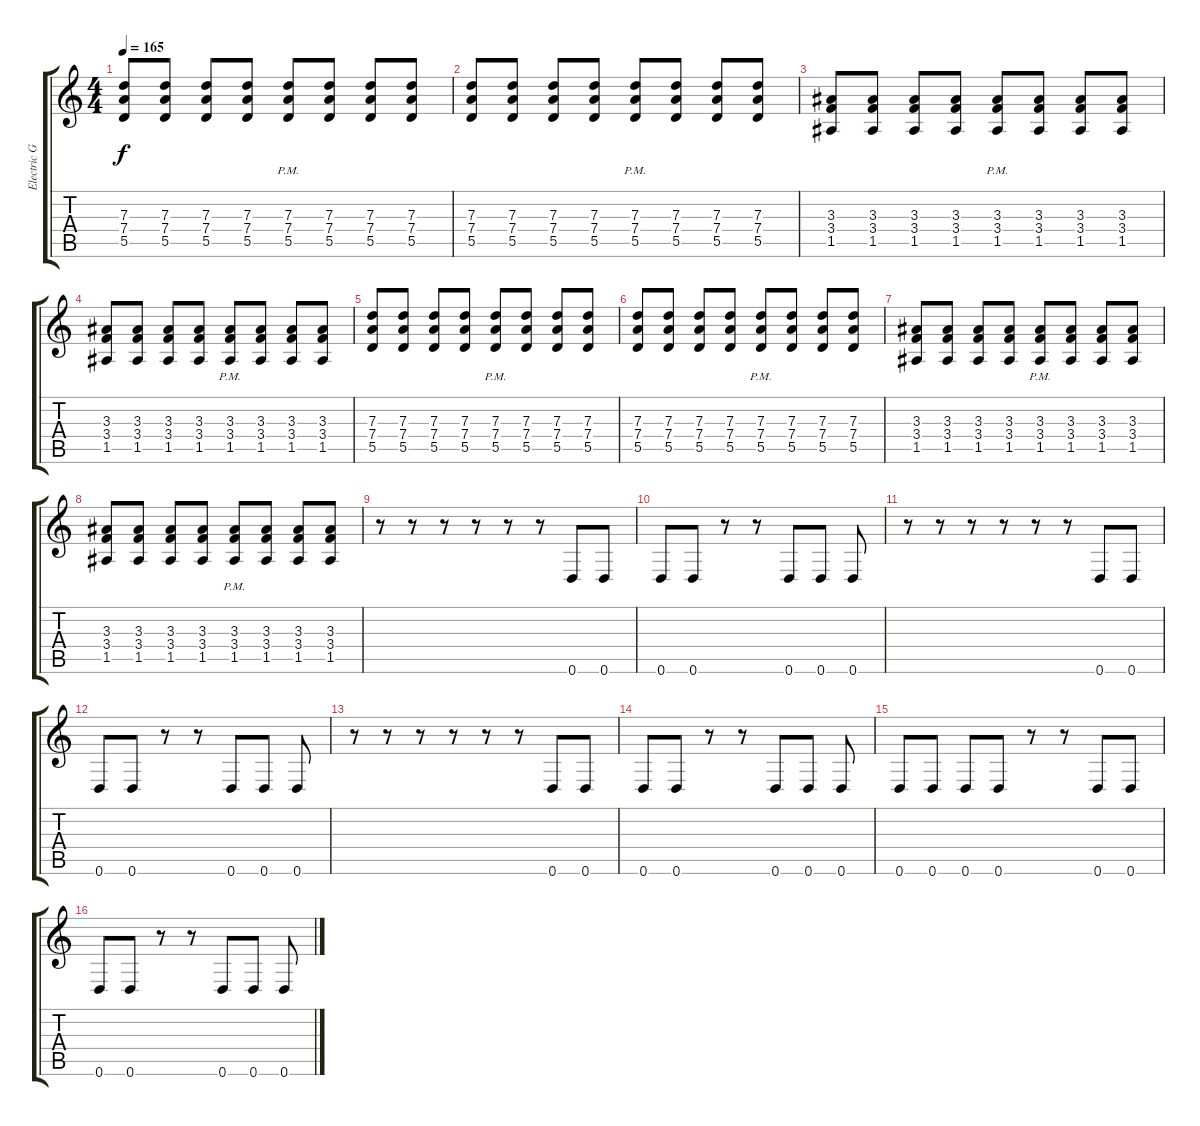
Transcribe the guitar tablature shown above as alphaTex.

\track ("Electric Guitar" "Electric G") {instrument distortionguitar}
\staff {score tabs}
\tuning (E4 B3 G3 D3 A2 D2) {hide}
\ts (4 4)
\tempo 165
\clef g2
\ks c
(7.3 7.4 5.5).8{dy f} (7.3 7.4 5.5).8 (7.3 7.4 5.5).8 (7.3 7.4 5.5).8 (7.3{pm} 7.4{pm} 5.5{pm}).8 (7.3 7.4 5.5).8 (7.3 7.4 5.5).8 (7.3 7.4 5.5).8 |
(7.3 7.4 5.5).8 (7.3 7.4 5.5).8 (7.3 7.4 5.5).8 (7.3 7.4 5.5).8 (7.3{pm} 7.4{pm} 5.5{pm}).8 (7.3 7.4 5.5).8 (7.3 7.4 5.5).8 (7.3 7.4 5.5).8 |
(3.3 3.4 1.5).8 (3.3 3.4 1.5).8 (3.3 3.4 1.5).8 (3.3 3.4 1.5).8 (3.3{pm} 3.4 1.5).8 (3.3 3.4 1.5).8 (3.3 3.4 1.5).8 (3.3 3.4 1.5).8 |
(3.3 3.4 1.5).8 (3.3 3.4 1.5).8 (3.3 3.4 1.5).8 (3.3 3.4 1.5).8 (3.3{pm} 3.4 1.5).8 (3.3 3.4 1.5).8 (3.3 3.4 1.5).8 (3.3 3.4 1.5).8 |
(7.3 7.4 5.5).8 (7.3 7.4 5.5).8 (7.3 7.4 5.5).8 (7.3 7.4 5.5).8 (7.3{pm} 7.4{pm} 5.5{pm}).8 (7.3 7.4 5.5).8 (7.3 7.4 5.5).8 (7.3 7.4 5.5).8 |
(7.3 7.4 5.5).8 (7.3 7.4 5.5).8 (7.3 7.4 5.5).8 (7.3 7.4 5.5).8 (7.3{pm} 7.4{pm} 5.5{pm}).8 (7.3 7.4 5.5).8 (7.3 7.4 5.5).8 (7.3 7.4 5.5).8 |
(3.3 3.4 1.5).8 (3.3 3.4 1.5).8 (3.3 3.4 1.5).8 (3.3 3.4 1.5).8 (3.3{pm} 3.4 1.5).8 (3.3 3.4 1.5).8 (3.3 3.4 1.5).8 (3.3 3.4 1.5).8 |
(3.3 3.4 1.5).8 (3.3 3.4 1.5).8 (3.3 3.4 1.5).8 (3.3 3.4 1.5).8 (3.3{pm} 3.4 1.5).8 (3.3 3.4 1.5).8 (3.3 3.4 1.5).8 (3.3 3.4 1.5).8 |
r.8{balance 0} r.8 r.8 r.8 r.8 r.8 0.6.8 0.6.8 |
0.6.8 0.6.8 r.8 r.8 0.6.8 0.6.8 0.6.8 |
r.8 r.8 r.8 r.8 r.8 r.8 0.6.8 0.6.8 |
0.6.8 0.6.8 r.8 r.8 0.6.8 0.6.8 0.6.8 |
r.8 r.8 r.8 r.8 r.8 r.8 0.6.8 0.6.8 |
0.6.8 0.6.8 r.8 r.8 0.6.8 0.6.8 0.6.8 |
0.6.8{balance 8} 0.6.8 0.6.8 0.6.8 r.8 r.8 0.6.8 0.6.8 |
0.6.8 0.6.8 r.8 r.8 0.6.8 0.6.8 0.6.8
